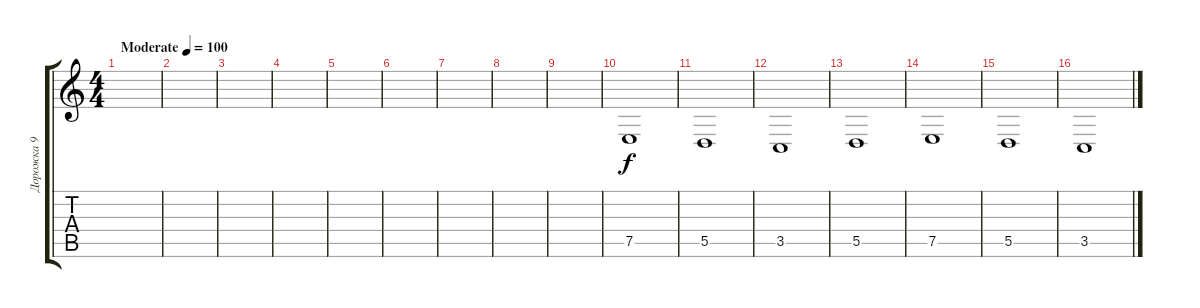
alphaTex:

\track ("Дорожка 9" "Дорожка 9") {instrument churchorgan}
\staff {score tabs}
\tuning (E4 B3 G3 D3 A2 E2) {hide}
\ts (4 4)
\tempo (100 "Moderate")
\clef g2
\ks c
|
|
|
|
|
|
|
|
|
7.5.1 |
5.5.1 |
3.5.1 |
5.5.1 |
7.5.1 |
5.5.1 |
3.5.1
